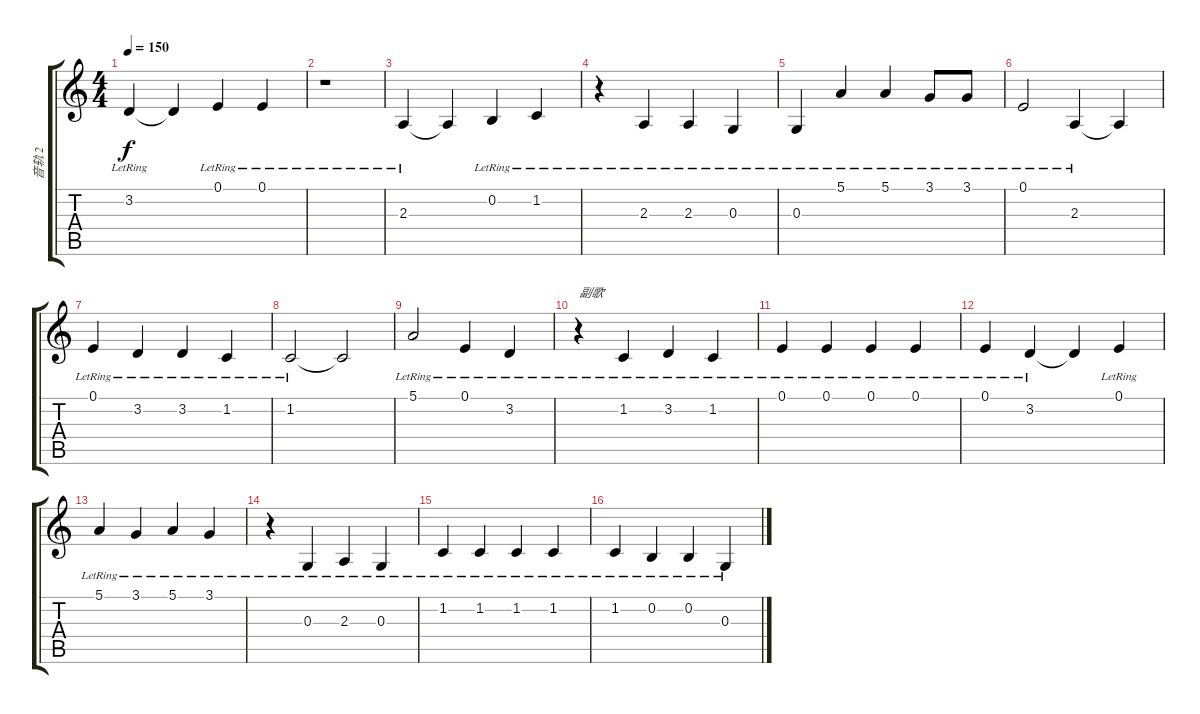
\track ("音轨 2" "音轨 2") {instrument acousticgrandpiano}
\staff {score tabs}
\tuning (E4 B3 G3 D3 A2 E2) {hide}
\ts (4 4)
\tempo 150
\clef g2
\ks c
3.2{lr}.4{dy f} 3.2{t}.4 0.1{lr}.4 0.1{lr}.4 |
r.1 |
2.3{lr}.4 2.3{t}.4 0.2{lr}.4 1.2{lr}.4 |
r.4 2.3{lr}.4 2.3{lr}.4 0.3{lr}.4 |
0.3{lr}.4 5.1{lr}.4 5.1{lr}.4 3.1{lr}.8 3.1{lr}.8 |
0.1{lr}.2 2.3{lr}.4 2.3{t}.4 |
0.1{lr}.4 3.2{lr}.4 3.2{lr}.4 1.2{lr}.4 |
1.2{lr}.2 1.2{t}.2 |
5.1{lr}.2 0.1{lr}.4 3.2{lr}.4 |
r.4{txt "副歌"} 1.2{lr}.4 3.2{lr}.4 1.2{lr}.4 |
0.1{lr}.4 0.1{lr}.4 0.1{lr}.4 0.1{lr}.4 |
0.1{lr}.4 3.2{lr}.4 3.2{t}.4 0.1{lr}.4 |
5.1{lr}.4 3.1{lr}.4 5.1{lr}.4 3.1{lr}.4 |
r.4 0.3{lr}.4 2.3{lr}.4 0.3{lr}.4 |
1.2{lr}.4 1.2{lr}.4 1.2{lr}.4 1.2{lr}.4 |
1.2{lr}.4 0.2{lr}.4 0.2{lr}.4 0.3{lr}.4
